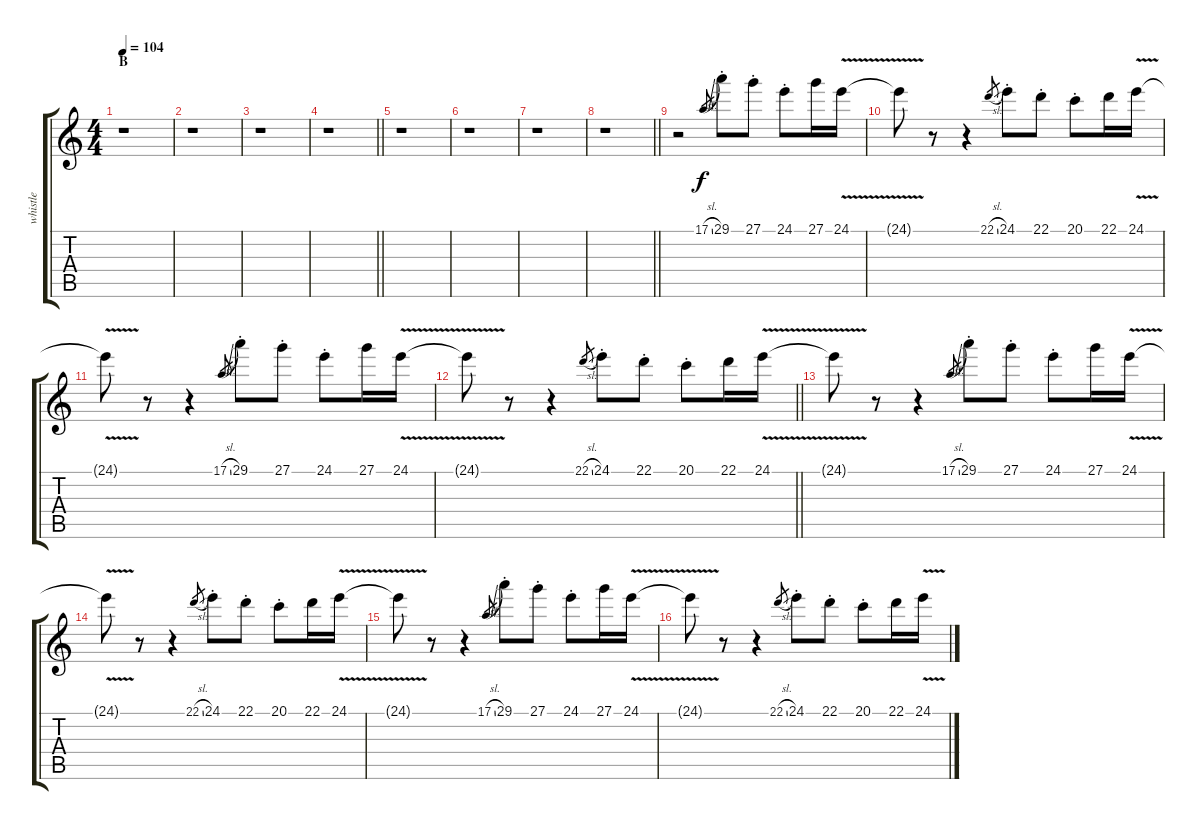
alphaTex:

\track ("whistle" "whistle") {instrument whistle}
\staff {score tabs}
\tuning (E4 B3 G3 D3 A2 E2) {hide}
\ts (4 4)
\section ("" "B")
\tempo 104
\clef g2
\ks c
r.1{dy f} |
r.1 |
r.1 |
\barLineRight lightlight
r.1 |
r.1 |
r.1 |
r.1 |
\barLineRight lightlight
r.1 |
r.2 17.1{sl}.8{gr} 29.1{st}.8 27.1{st}.8 24.1{st}.8 27.1.16 24.1{v}.16 |
24.1{t}.8 r.8 r.4 22.1{sl}.8{gr} 24.1{st}.8 22.1{st}.8 20.1{st}.8 22.1.16 24.1{v}.16 |
24.1{t}.8 r.8 r.4 17.1{sl}.8{gr} 29.1{st}.8 27.1{st}.8 24.1{st}.8 27.1.16 24.1{v}.16 |
\barLineRight lightlight
24.1{t}.8 r.8 r.4 22.1{sl}.8{gr} 24.1{st}.8 22.1{st}.8 20.1{st}.8 22.1.16 24.1{v}.16 |
24.1{t}.8 r.8 r.4 17.1{sl}.8{gr} 29.1{st}.8 27.1{st}.8 24.1{st}.8 27.1.16 24.1{v}.16 |
24.1{t}.8 r.8 r.4 22.1{sl}.8{gr} 24.1{st}.8 22.1{st}.8 20.1{st}.8 22.1.16 24.1{v}.16 |
24.1{t}.8 r.8 r.4 17.1{sl}.8{gr} 29.1{st}.8 27.1{st}.8 24.1{st}.8 27.1.16 24.1{v}.16 |
24.1{t}.8 r.8 r.4 22.1{sl}.8{gr} 24.1{st}.8 22.1{st}.8 20.1{st}.8 22.1.16 24.1{v}.16
